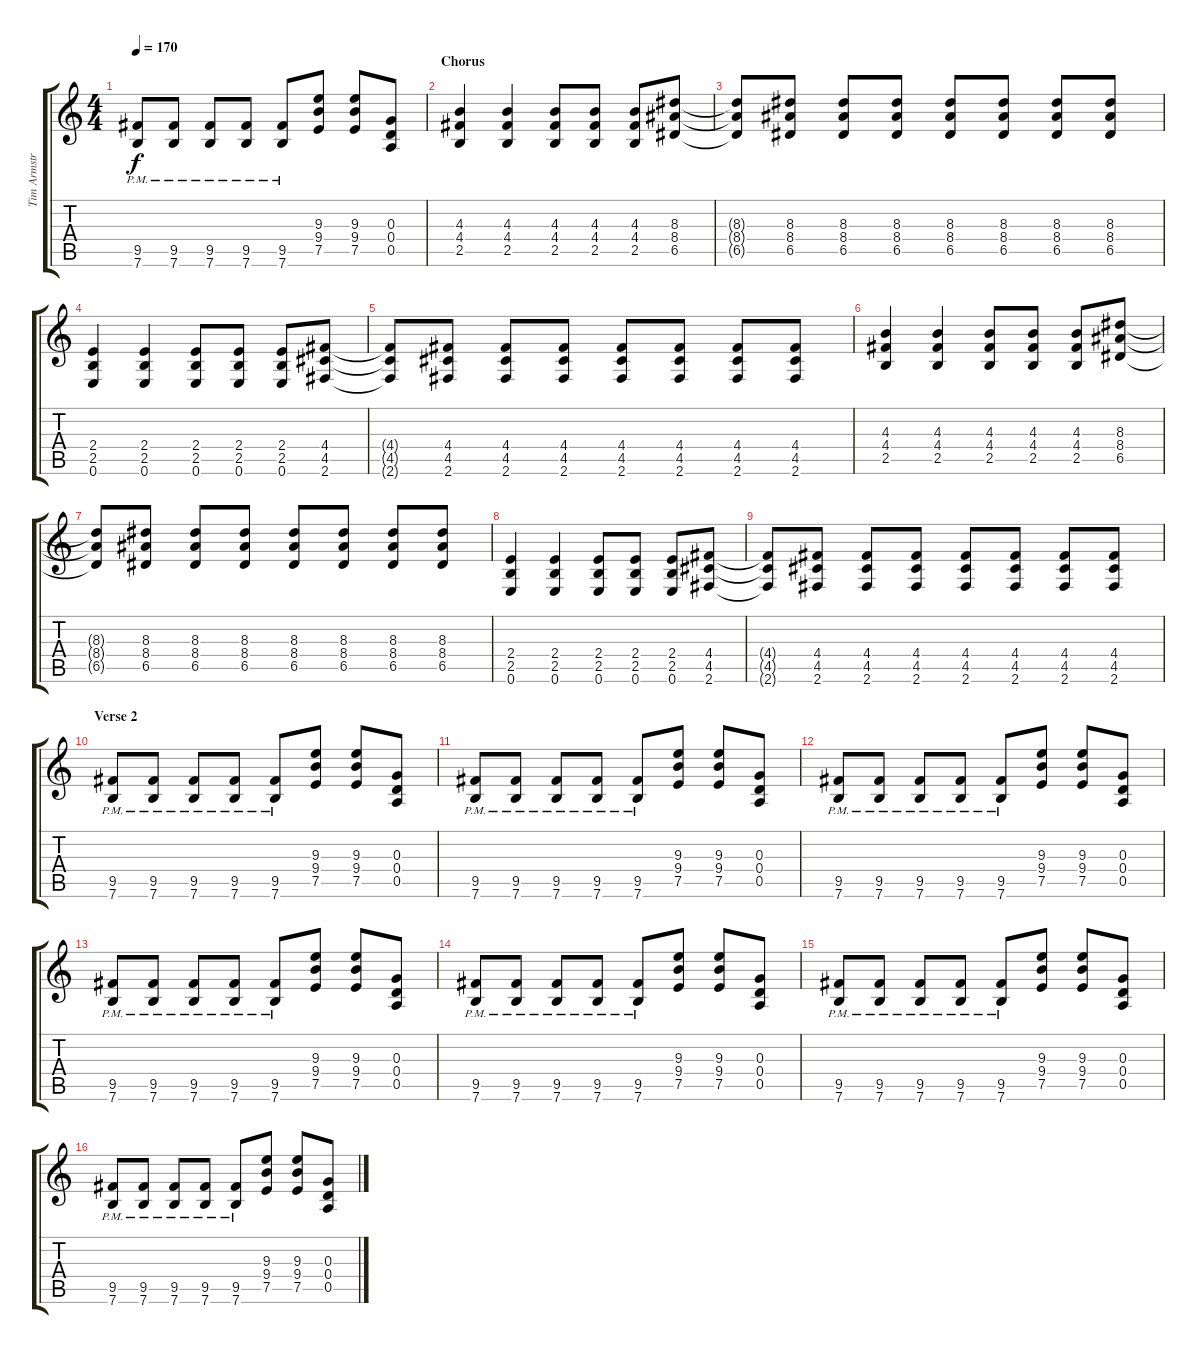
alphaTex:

\track ("Tim Armstrong" "Tim Armstr") {instrument distortionguitar}
\staff {score tabs}
\tuning (E4 B3 G3 D3 A2 E2) {hide}
\ts (4 4)
\tempo 170
\clef g2
\ks c
(9.5{pm} 7.6{pm}).8{dy f} (9.5{pm} 7.6{pm}).8 (9.5{pm} 7.6{pm}).8 (9.5{pm} 7.6{pm}).8 (9.5{pm} 7.6{pm}).8 (9.3 9.4 7.5).8 (9.3 9.4 7.5).8 (0.3 0.4 0.5).8 |
\section ("" "Chorus")
(4.3 4.4 2.5).4 (4.3 4.4 2.5).4 (4.3 4.4 2.5).8 (4.3 4.4 2.5).8 (4.3 4.4 2.5).8 (8.3 8.4 6.5).8 |
(8.3{t} 8.4{t} 6.5{t}).8 (8.3 8.4 6.5).8 (8.3 8.4 6.5).8 (8.3 8.4 6.5).8 (8.3 8.4 6.5).8 (8.3 8.4 6.5).8 (8.3 8.4 6.5).8 (8.3 8.4 6.5).8 |
(2.4 2.5 0.6).4 (2.4 2.5 0.6).4 (2.4 2.5 0.6).8 (2.4 2.5 0.6).8 (2.4 2.5 0.6).8 (4.4 4.5 2.6).8 |
(4.4{t} 4.5{t} 2.6{t}).8 (4.4 4.5 2.6).8 (4.4 4.5 2.6).8 (4.4 4.5 2.6).8 (4.4 4.5 2.6).8 (4.4 4.5 2.6).8 (4.4 4.5 2.6).8 (4.4 4.5 2.6).8 |
(4.3 4.4 2.5).4 (4.3 4.4 2.5).4 (4.3 4.4 2.5).8 (4.3 4.4 2.5).8 (4.3 4.4 2.5).8 (8.3 8.4 6.5).8 |
(8.3{t} 8.4{t} 6.5{t}).8 (8.3 8.4 6.5).8 (8.3 8.4 6.5).8 (8.3 8.4 6.5).8 (8.3 8.4 6.5).8 (8.3 8.4 6.5).8 (8.3 8.4 6.5).8 (8.3 8.4 6.5).8 |
(2.4 2.5 0.6).4 (2.4 2.5 0.6).4 (2.4 2.5 0.6).8 (2.4 2.5 0.6).8 (2.4 2.5 0.6).8 (4.4 4.5 2.6).8 |
(4.4{t} 4.5{t} 2.6{t}).8 (4.4 4.5 2.6).8 (4.4 4.5 2.6).8 (4.4 4.5 2.6).8 (4.4 4.5 2.6).8 (4.4 4.5 2.6).8 (4.4 4.5 2.6).8 (4.4 4.5 2.6).8 |
\section ("" "Verse 2")
(9.5{pm} 7.6{pm}).8 (9.5{pm} 7.6{pm}).8 (9.5{pm} 7.6{pm}).8 (9.5{pm} 7.6{pm}).8 (9.5{pm} 7.6{pm}).8 (9.3 9.4 7.5).8 (9.3 9.4 7.5).8 (0.3 0.4 0.5).8 |
(9.5{pm} 7.6{pm}).8 (9.5{pm} 7.6{pm}).8 (9.5{pm} 7.6{pm}).8 (9.5{pm} 7.6{pm}).8 (9.5{pm} 7.6{pm}).8 (9.3 9.4 7.5).8 (9.3 9.4 7.5).8 (0.3 0.4 0.5).8 |
(9.5{pm} 7.6{pm}).8 (9.5{pm} 7.6{pm}).8 (9.5{pm} 7.6{pm}).8 (9.5{pm} 7.6{pm}).8 (9.5{pm} 7.6{pm}).8 (9.3 9.4 7.5).8 (9.3 9.4 7.5).8 (0.3 0.4 0.5).8 |
(9.5{pm} 7.6{pm}).8 (9.5{pm} 7.6{pm}).8 (9.5{pm} 7.6{pm}).8 (9.5{pm} 7.6{pm}).8 (9.5{pm} 7.6{pm}).8 (9.3 9.4 7.5).8 (9.3 9.4 7.5).8 (0.3 0.4 0.5).8 |
(9.5{pm} 7.6{pm}).8 (9.5{pm} 7.6{pm}).8 (9.5{pm} 7.6{pm}).8 (9.5{pm} 7.6{pm}).8 (9.5{pm} 7.6{pm}).8 (9.3 9.4 7.5).8 (9.3 9.4 7.5).8 (0.3 0.4 0.5).8 |
(9.5{pm} 7.6{pm}).8 (9.5{pm} 7.6{pm}).8 (9.5{pm} 7.6{pm}).8 (9.5{pm} 7.6{pm}).8 (9.5{pm} 7.6{pm}).8 (9.3 9.4 7.5).8 (9.3 9.4 7.5).8 (0.3 0.4 0.5).8 |
(9.5{pm} 7.6{pm}).8 (9.5{pm} 7.6{pm}).8 (9.5{pm} 7.6{pm}).8 (9.5{pm} 7.6{pm}).8 (9.5{pm} 7.6{pm}).8 (9.3 9.4 7.5).8 (9.3 9.4 7.5).8 (0.3 0.4 0.5).8
